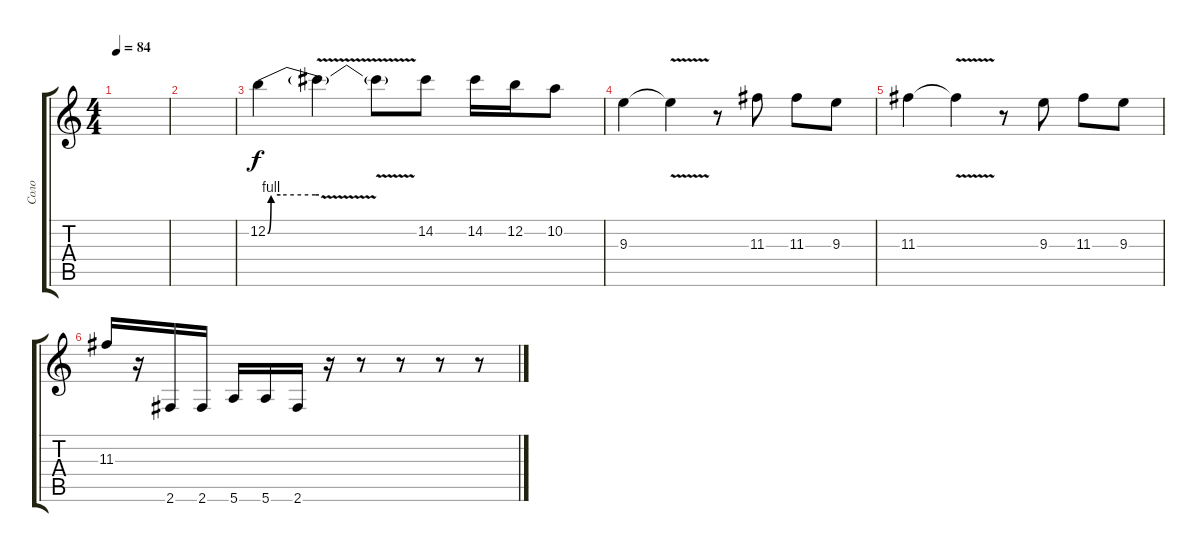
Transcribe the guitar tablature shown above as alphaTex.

\track ("Соло" "Соло") {instrument electricguitarmuted}
\staff {score tabs}
\tuning (E4 B3 G3 D3 A2 E2) {hide}
\ts (4 4)
\tempo 84
\clef g2
\ks c
|
|
12.2{be (custom 0 0 4 4 15 4 56 4 60 4)}.4 12.2{v t}.4 12.2{t}.8 14.2.8 14.2.16 12.2.16 10.2.8 |
9.3.4 9.3{v t}.4 r.8 11.3.8 11.3.8 9.3.8 |
11.3.4 11.3{v t}.4 r.8 9.3.8 11.3.8 9.3.8 |
11.3.16 r.16 2.6.16 2.6.16 5.6.16 5.6.16 2.6.16 r.16 r.8 r.8 r.8 r.8
